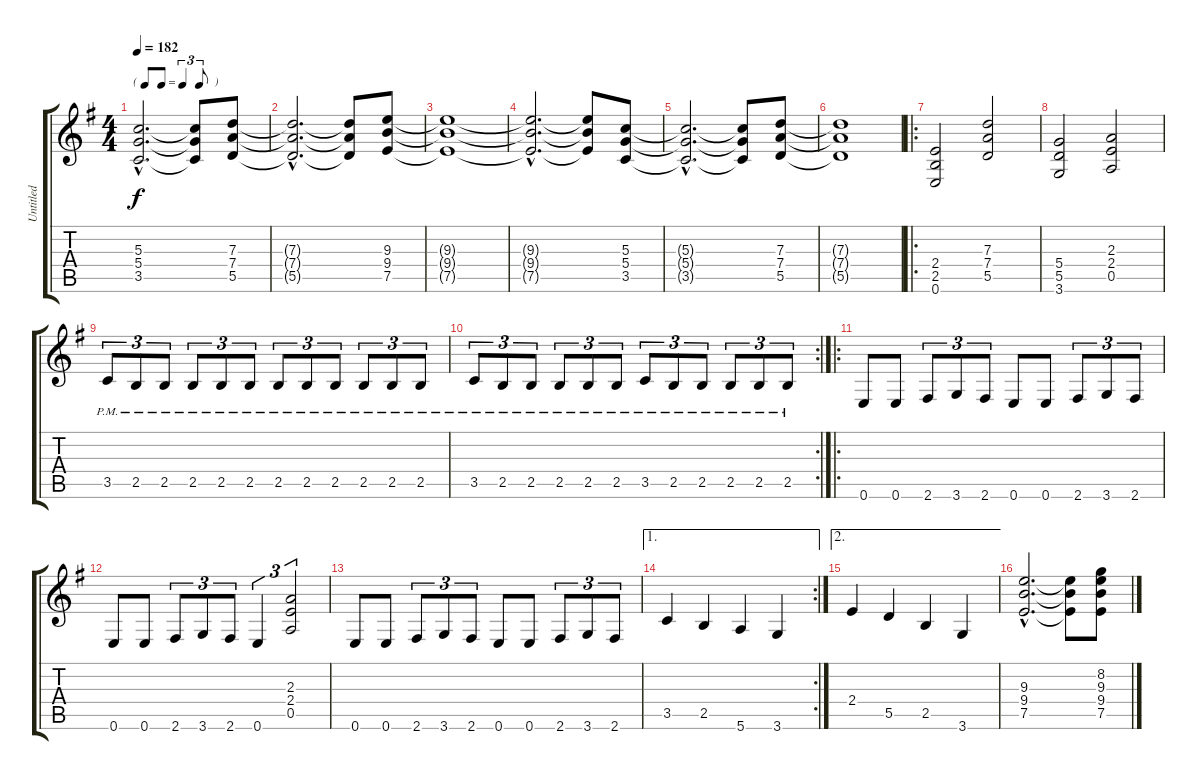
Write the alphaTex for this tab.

\track ("Untitled" "Untitled") {instrument distortionguitar}
\staff {score tabs}
\tuning (E4 B3 G3 D3 A2 E2) {hide}
\ts (4 4)
\tf triplet8th
\tempo 182
\clef g2
\ks g
(5.3{hac t} 5.4{hac t} 3.5{hac t}).2{d dy f} (5.3{t} 5.4{t} 3.5{t}).8 (7.3 7.4 5.5).8 |
(7.3{hac t} 7.4{hac t} 5.5{hac t}).2{d} (7.3{t} 7.4{t} 5.5{t}).8 (9.3 9.4 7.5).8 |
(9.3{t} 9.4{t} 7.5{t}).1 |
(9.3{hac t} 9.4{hac t} 7.5{hac t}).2{d} (9.3{t} 9.4{t} 7.5{t}).8 (5.3 5.4 3.5).8 |
(5.3{hac t} 5.4{hac t} 3.5{hac t}).2{d} (5.3{t} 5.4{t} 3.5{t}).8 (7.3 7.4 5.5).8 |
(7.3{t} 7.4{t} 5.5{t}).1 |
\ro
(2.4 2.5 0.6).2 (7.3 7.4 5.5).2 |
(5.4 5.5 3.6).2 (2.3 2.4 0.5).2 |
3.5{pm}.8{tu (3 2)} 2.5{pm}.8{tu (3 2)} 2.5{pm}.8{tu (3 2)} 2.5{pm}.8{tu (3 2)} 2.5{pm}.8{tu (3 2)} 2.5{pm}.8{tu (3 2)} 2.5{pm}.8{tu (3 2)} 2.5{pm}.8{tu (3 2)} 2.5{pm}.8{tu (3 2)} 2.5{pm}.8{tu (3 2)} 2.5{pm}.8{tu (3 2)} 2.5{pm}.8{tu (3 2)} |
\rc 2
3.5{pm}.8{tu (3 2)} 2.5{pm}.8{tu (3 2)} 2.5{pm}.8{tu (3 2)} 2.5{pm}.8{tu (3 2)} 2.5{pm}.8{tu (3 2)} 2.5{pm}.8{tu (3 2)} 3.5{pm}.8{tu (3 2)} 2.5{pm}.8{tu (3 2)} 2.5{pm}.8{tu (3 2)} 2.5{pm}.8{tu (3 2)} 2.5{pm}.8{tu (3 2)} 2.5{pm}.8{tu (3 2)} |
\ro
0.6.8 0.6.8 2.6.8{tu (3 2)} 3.6.8{tu (3 2)} 2.6.8{tu (3 2)} 0.6.8 0.6.8 2.6.8{tu (3 2)} 3.6.8{tu (3 2)} 2.6.8{tu (3 2)} |
0.6.8 0.6.8 2.6.8{tu (3 2)} 3.6.8{tu (3 2)} 2.6.8{tu (3 2)} 0.6.4{tu (3 2)} (2.3 2.4 0.5).2{tu (3 2)} |
0.6.8 0.6.8 2.6.8{tu (3 2)} 3.6.8{tu (3 2)} 2.6.8{tu (3 2)} 0.6.8 0.6.8 2.6.8{tu (3 2)} 3.6.8{tu (3 2)} 2.6.8{tu (3 2)} |
\ae 1
\rc 2
3.5.4 2.5.4 5.6.4 3.6.4 |
\ae 2
2.4.4 5.5.4 2.5.4 3.6.4 |
(9.3{hac} 9.4{hac} 7.5{hac}).2{d} (9.3{t} 9.4{t} 7.5{t}).8 (8.2 9.3 9.4 7.5).8
